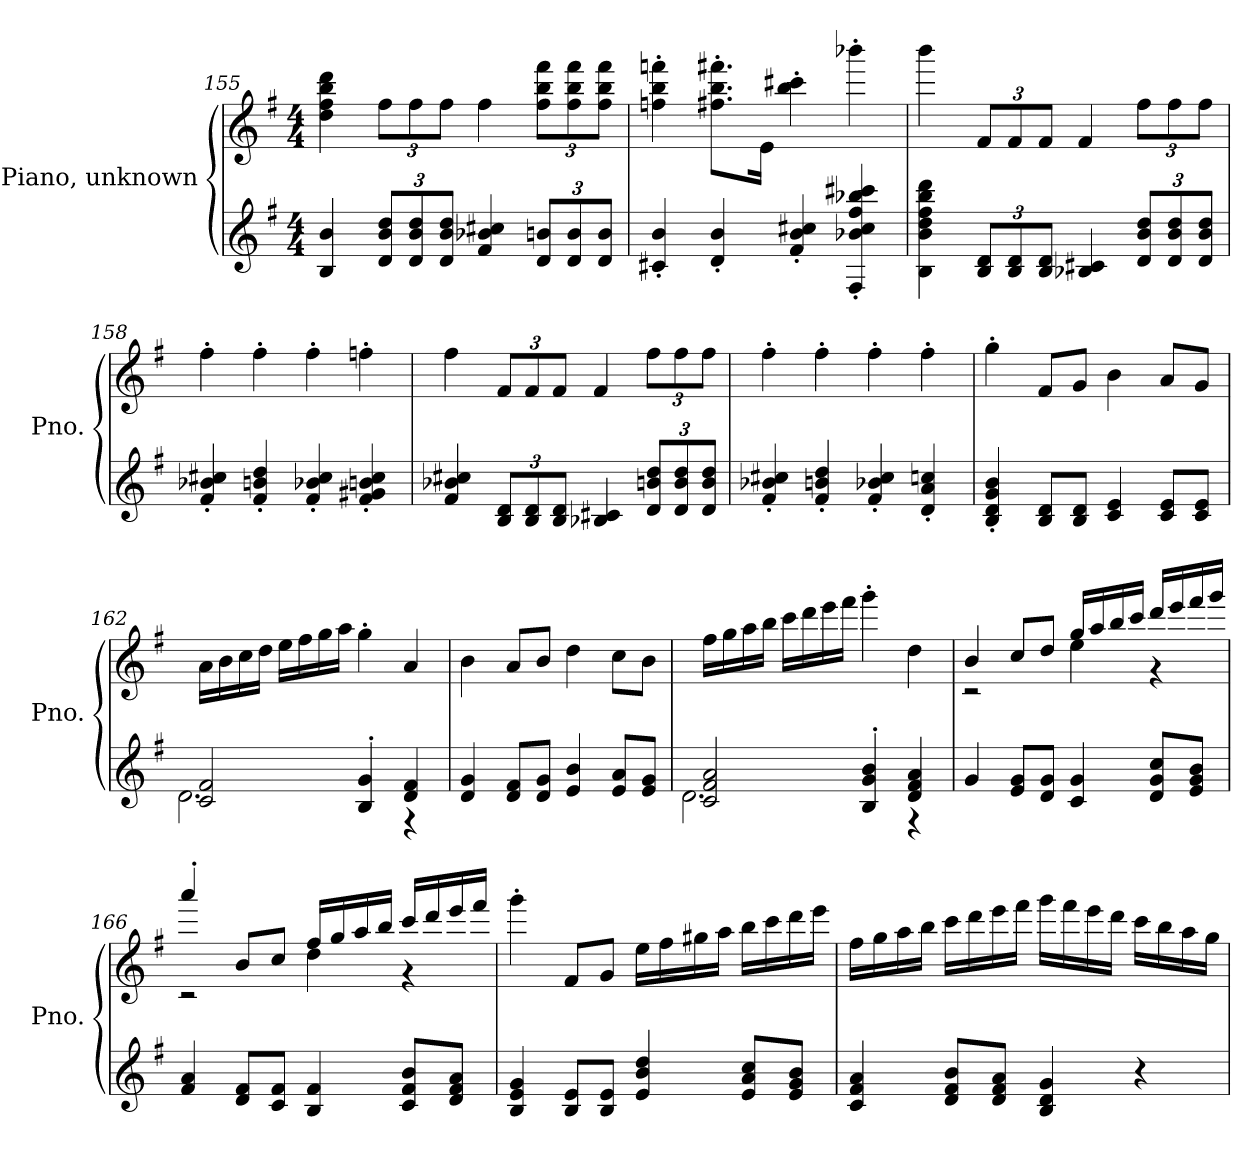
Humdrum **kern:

**kern	**kern
*part1	*part1
*staff2	*staff1
*I"Piano, unknown	*
*I'Pno.	*
*clefG2	*clefG2
*k[f#]	*k[f#]
*M4/4	*M4/4
=155	=155
4B/ 4b/	4dd\ 4ff#\ 4bb\ 4ddd\
*Xbrackettup	*Xbrackettup
12d/ 12b/ 12dd/L	12ff#\L
12d/ 12b/ 12dd/	12ff#\
12d/ 12b/ 12dd/J	12ff#\J
4f#/ 4b-X/ 4cc#X/	4ff#\
12d/ 12bn/L	12ff#\ 12bb\ 12fff#\L
12d/ 12b/	12ff#\ 12bb\ 12fff#\
12d/ 12b/J	12ff#\ 12bb\ 12fff#\J
=156	=156
4c#X/' 4b/'	4ffn\' 4bb\' 4fffn\'
4d/' 4b/'	8.ff#X\' 8.bb\' 8.fff#X\'L
.	16e\Jk
4f#/' 4b/' 4cc#X/'	4bb\' 4ccc#X\'
4F#/' 4b-X/' 4cc#/' 4ff#/' 4bb-X/' 4ccc#X/'	4bbb-X'\
!!LO:LB:g=z
=157	=157
4B\ 4b\ 4dd\ 4ff#\ 4bb\ 4ddd\	4bbb\
12B/ 12d/L	12f#/L
12B/ 12d/	12f#/
12B/ 12d/J	12f#/J
4B-X/ 4c#X/	4f#/
12d/ 12b/ 12dd/L	12ff#\L
12d/ 12b/ 12dd/	12ff#\
12d/ 12b/ 12dd/J	12ff#\J
=158	=158
4f#/' 4b-X/' 4cc#X/'	4ff#'\
4f#/' 4bn/' 4dd/'	4ff#'\
4f#/' 4b-X/' 4cc#/'	4ff#'\
4f#/' 4g#X/' 4bn/' 4cc#/'	4ffn'\
=159	=159
4f#/ 4b-X/ 4cc#X/	4ff#\
12B/ 12d/L	12f#/L
12B/ 12d/	12f#/
12B/ 12d/J	12f#/J
4B-X/ 4c#X/	4f#/
12d/ 12bn/ 12dd/L	12ff#\L
12d/ 12b/ 12dd/	12ff#\
12d/ 12b/ 12dd/J	12ff#\J
=160	=160
4f#/' 4b-X/' 4cc#X/'	4ff#'\
4f#/' 4bn/' 4dd/'	4ff#'\
4f#/' 4b-X/' 4cc#/'	4ff#'\
4d/' 4a/' 4ccn/'	4ff#'\
!!LO:LB:g=z
=161	=161
4B/' 4d/' 4g/' 4b/'	4gg'\
8B/ 8d/L	8f#/L
8B/ 8d/J	8g/J
4c/ 4e/	4b\
8c/ 8e/L	8a/L
8c/ 8e/J	8g/J
=162	=162
*^	*
2c/ 2f#/	2.d\	16a\LL
.	.	16b\
.	.	16cc\
.	.	16dd\JJ
.	.	16ee\LL
.	.	16ff#\
.	.	16gg\
.	.	16aa\JJ
4B/' 4g/'	.	4gg'\
4d/ 4f#/	4r	4a/
*v	*v	*
=163	=163
4d/ 4g/	4b\
8d/ 8f#/L	8a/L
8d/ 8g/J	8b/J
4e/ 4b/	4dd\
8e/ 8a/L	8cc\L
8e/ 8g/J	8b\J
=164	=164
*^	*
2c/ 2f#/ 2a/	2.d\	16ff#\LL
.	.	16gg\
.	.	16aa\
.	.	16bb\JJ
.	.	16ccc\LL
.	.	16ddd\
.	.	16eee\
.	.	16fff#\JJ
4B/' 4g/' 4b/'	.	4ggg'\
4d/ 4f#/ 4a/	4r	4dd\
*v	*v	*
!!LO:PB:g=z
=165	=165
*	*^
4g/	4b/	2r
8e/ 8g/L	8cc/L	.
8d/ 8g/J	8dd/J	.
4c/ 4g/	16gg/LL	4ee\
.	16aa/	.
.	16bb/	.
.	16ccc/JJ	.
8d/ 8g/ 8cc/L	16ddd/LL	4r
.	16eee/	.
8e/ 8g/ 8b/J	16fff#/	.
.	16ggg/JJ	.
=166	=166	=166
4f#/ 4a/	4aaa'/	2r
8d/ 8f#/L	8b/L	.
8c/ 8f#/J	8cc/J	.
4B/ 4f#/	16ff#/LL	4dd\
.	16gg/	.
.	16aa/	.
.	16bb/JJ	.
8c/ 8f#/ 8b/L	16ccc/LL	4r
.	16ddd/	.
8d/ 8f#/ 8a/J	16eee/	.
.	16fff#/JJ	.
*	*v	*v
=167	=167
4B/ 4e/ 4g/	4ggg'\
8B/ 8e/L	8f#/L
8B/ 8e/J	8g/J
4e/ 4b/ 4dd/	16ee\LL
.	16ff#\
.	16gg#X\
.	16aa\JJ
8e/ 8a/ 8cc/L	16bb\LL
.	16ccc\
8e/ 8g/ 8b/J	16ddd\
.	16eee\JJ
!!LO:LB:g=z
=168	=168
4c/ 4f#/ 4a/	16ff#\LL
.	16gg\
.	16aa\
.	16bb\JJ
8d/ 8f#/ 8b/L	16ccc\LL
.	16ddd\
8d/ 8f#/ 8a/J	16eee\
.	16fff#\JJ
4B/ 4d/ 4g/	16ggg\LL
.	16fff#\
.	16eee\
.	16ddd\JJ
4r	16ccc\LL
.	16bb\
.	16aa\
.	16gg\JJ
=	=
*-	*-
